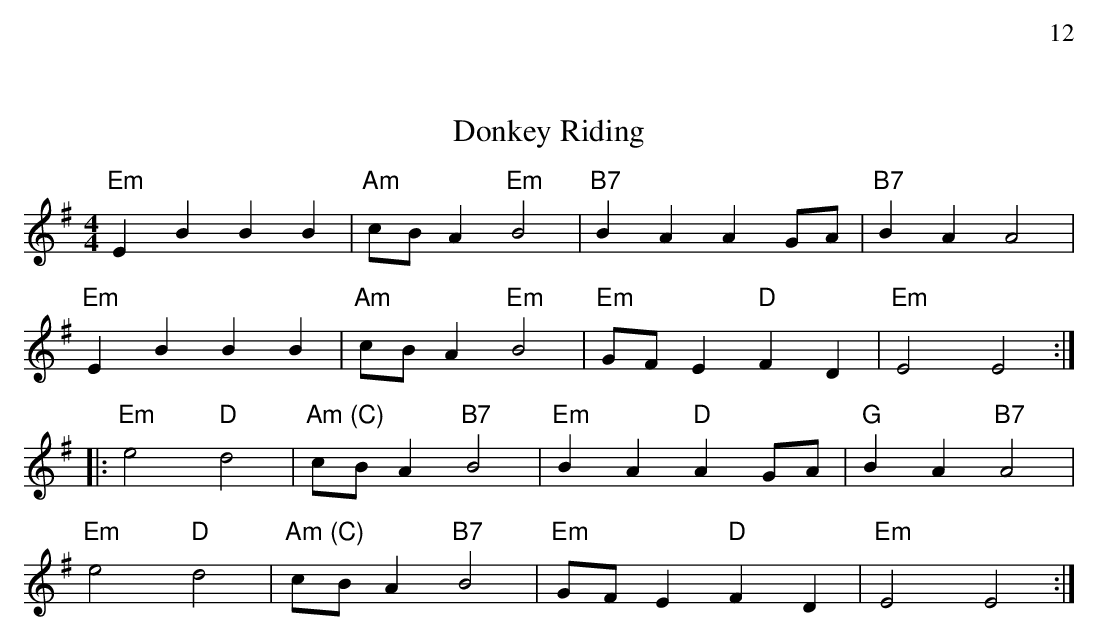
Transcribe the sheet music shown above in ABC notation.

X:1
%%begintext right
%%12
%%endtext
T:Donkey Riding
M:4/4
K:Em
"Em"E2B2B2B2|"Am"cBA2"Em"B4|"B7"B2A2A2GA|"B7"B2A2A4|
"Em"E2B2B2B2|"Am"cBA2"Em"B4|"Em"GFE2"D"F2D2|"Em"E4E4:|
|:"Em"e4"D"d4|"Am (C)"cBA2"B7"B4|"Em"B2A2"D"A2GA|"G"B2A2"B7"A4|
"Em"e4"D"d4|"Am (C)"cBA2"B7"B4|"Em"GFE2"D"F2D2|"Em"E4E4:|
